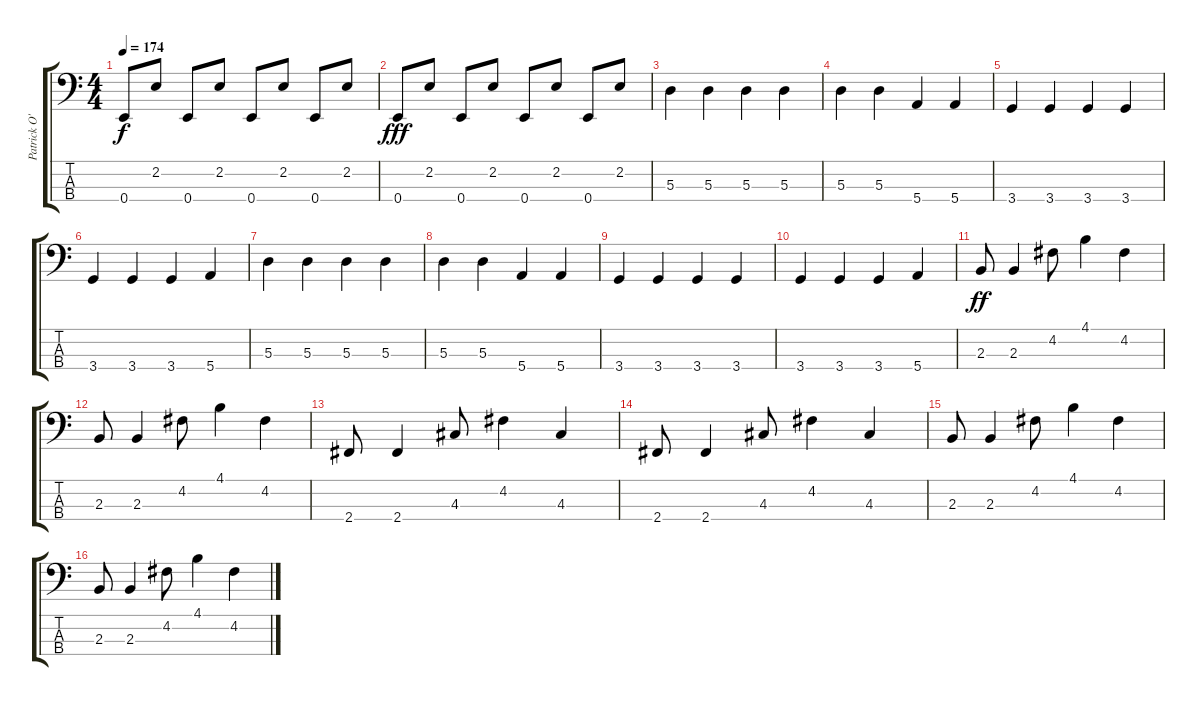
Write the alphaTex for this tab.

\track ("Patrick O'Hearn" "Patrick O'") {instrument electricbassfinger bank 255}
\staff {score tabs}
\tuning (G2 D2 A1 E1) {hide}
\ts (4 4)
\tempo 174
\clef f4
\ks c
0.4.8{dy f} 2.2.8 0.4.8 2.2.8 0.4.8 2.2.8 0.4.8 2.2.8 |
0.4.8{dy fff} 2.2.8 0.4.8 2.2.8 0.4.8 2.2.8 0.4.8 2.2.8 |
5.3.4 5.3.4 5.3.4 5.3.4 |
5.3.4 5.3.4 5.4.4 5.4.4 |
3.4.4 3.4.4 3.4.4 3.4.4 |
3.4.4 3.4.4 3.4.4 5.4.4 |
5.3.4 5.3.4 5.3.4 5.3.4 |
5.3.4 5.3.4 5.4.4 5.4.4 |
3.4.4 3.4.4 3.4.4 3.4.4 |
3.4.4 3.4.4 3.4.4 5.4.4 |
2.3.8{dy ff} 2.3.4 4.2.8 4.1.4 4.2.4 |
2.3.8 2.3.4 4.2.8 4.1.4 4.2.4 |
2.4.8 2.4.4 4.3.8 4.2.4 4.3.4 |
2.4.8 2.4.4 4.3.8 4.2.4 4.3.4 |
2.3.8 2.3.4 4.2.8 4.1.4 4.2.4 |
2.3.8 2.3.4 4.2.8 4.1.4 4.2.4
